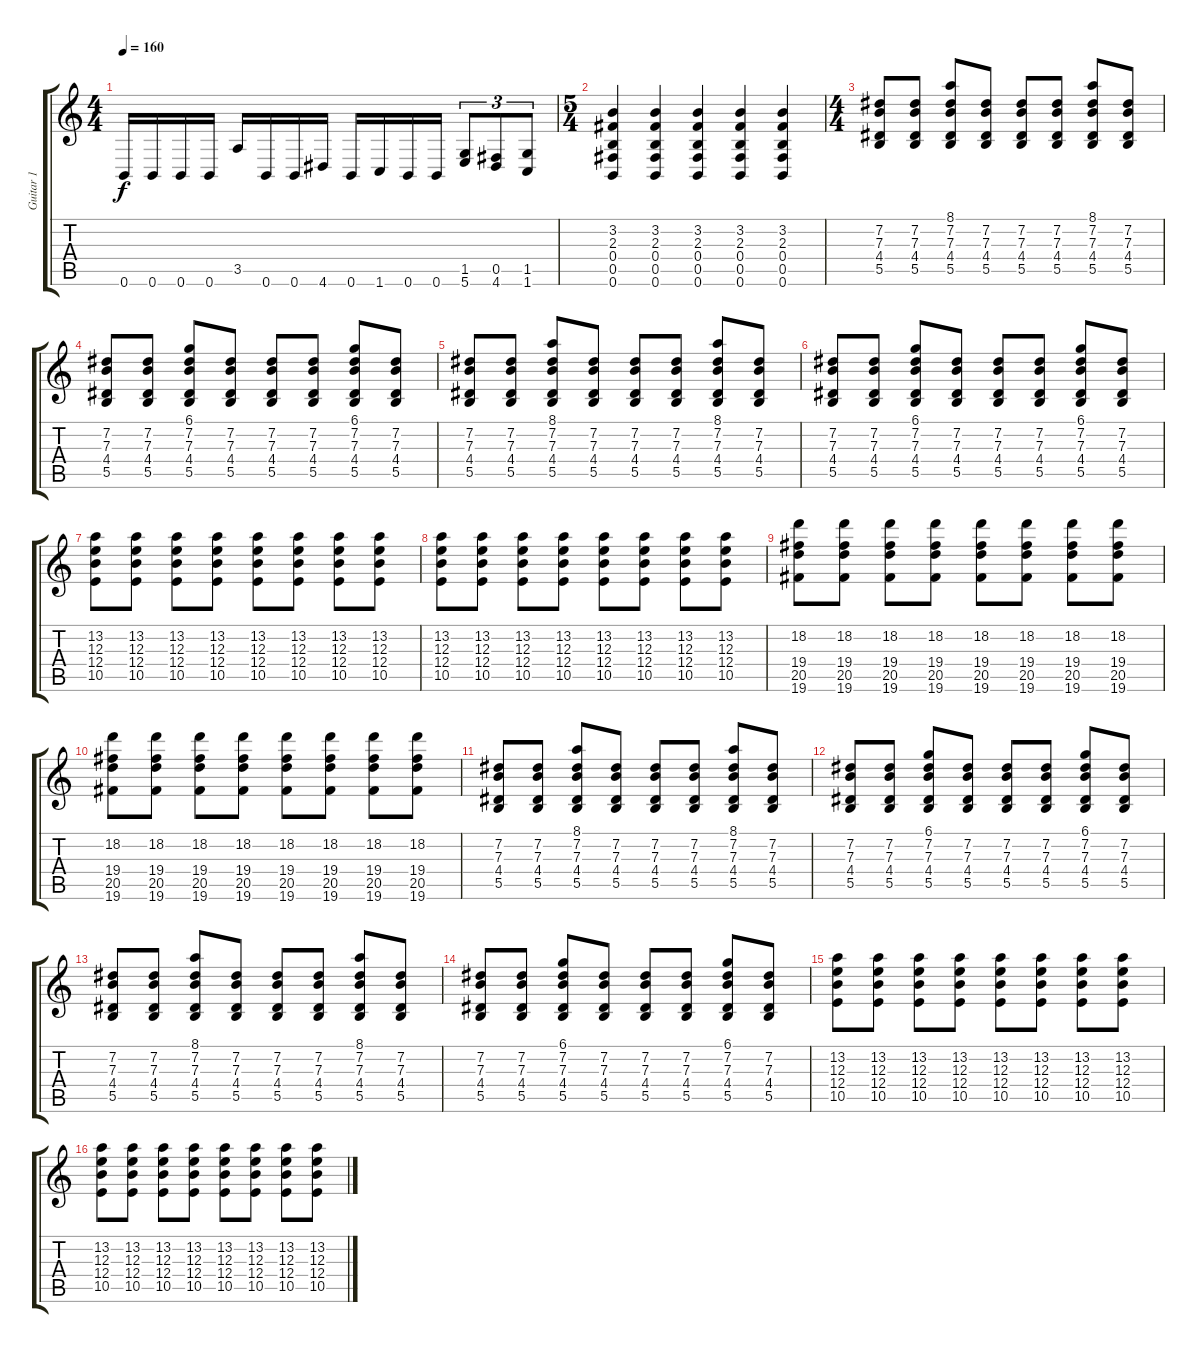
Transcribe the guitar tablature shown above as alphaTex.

\track ("Guitar 1" "Guitar 1") {instrument distortionguitar}
\staff {score tabs}
\tuning (Db4 Ab3 E3 B2 Gb2 B1) {hide}
\ts (4 4)
\tempo 160
\clef g2
\ks c
0.6.16{dy f} 0.6.16 0.6.16 0.6.16 3.5.16 0.6.16 0.6.16 4.6.16 0.6.16 1.6.16 0.6.16 0.6.16 (1.5 5.6).8{tu (3 2)} (0.5 4.6).8{tu (3 2)} (1.5 1.6).8{tu (3 2)} |
\ts (5 4)
(3.2 2.3 0.4 0.5 0.6).4 (3.2 2.3 0.4 0.5 0.6).4 (3.2 2.3 0.4 0.5 0.6).4 (3.2 2.3 0.4 0.5 0.6).4 (3.2 2.3 0.4 0.5 0.6).4 |
\ts (4 4)
(7.2 7.3 4.4 5.5).8{balance 12 instrument distortionguitar} (7.2 7.3 4.4 5.5).8 (8.1 7.2 7.3 4.4 5.5).8 (7.2 7.3 4.4 5.5).8 (7.2 7.3 4.4 5.5).8 (7.2 7.3 4.4 5.5).8 (8.1 7.2 7.3 4.4 5.5).8 (7.2 7.3 4.4 5.5).8 |
(7.2 7.3 4.4 5.5).8 (7.2 7.3 4.4 5.5).8 (6.1 7.2 7.3 4.4 5.5).8 (7.2 7.3 4.4 5.5).8 (7.2 7.3 4.4 5.5).8 (7.2 7.3 4.4 5.5).8 (6.1 7.2 7.3 4.4 5.5).8 (7.2 7.3 4.4 5.5).8 |
(7.2 7.3 4.4 5.5).8 (7.2 7.3 4.4 5.5).8 (8.1 7.2 7.3 4.4 5.5).8 (7.2 7.3 4.4 5.5).8 (7.2 7.3 4.4 5.5).8 (7.2 7.3 4.4 5.5).8 (8.1 7.2 7.3 4.4 5.5).8 (7.2 7.3 4.4 5.5).8 |
(7.2 7.3 4.4 5.5).8 (7.2 7.3 4.4 5.5).8 (6.1 7.2 7.3 4.4 5.5).8 (7.2 7.3 4.4 5.5).8 (7.2 7.3 4.4 5.5).8 (7.2 7.3 4.4 5.5).8 (6.1 7.2 7.3 4.4 5.5).8 (7.2 7.3 4.4 5.5).8 |
(13.2 12.3 12.4 10.5).8 (13.2 12.3 12.4 10.5).8 (13.2 12.3 12.4 10.5).8 (13.2 12.3 12.4 10.5).8 (13.2 12.3 12.4 10.5).8 (13.2 12.3 12.4 10.5).8 (13.2 12.3 12.4 10.5).8 (13.2 12.3 12.4 10.5).8 |
(13.2 12.3 12.4 10.5).8 (13.2 12.3 12.4 10.5).8 (13.2 12.3 12.4 10.5).8 (13.2 12.3 12.4 10.5).8 (13.2 12.3 12.4 10.5).8 (13.2 12.3 12.4 10.5).8 (13.2 12.3 12.4 10.5).8 (13.2 12.3 12.4 10.5).8 |
(18.2 19.4 20.5 19.6).8 (18.2 19.4 20.5 19.6).8 (18.2 19.4 20.5 19.6).8 (18.2 19.4 20.5 19.6).8 (18.2 19.4 20.5 19.6).8 (18.2 19.4 20.5 19.6).8 (18.2 19.4 20.5 19.6).8 (18.2 19.4 20.5 19.6).8 |
(18.2 19.4 20.5 19.6).8 (18.2 19.4 20.5 19.6).8 (18.2 19.4 20.5 19.6).8 (18.2 19.4 20.5 19.6).8 (18.2 19.4 20.5 19.6).8 (18.2 19.4 20.5 19.6).8 (18.2 19.4 20.5 19.6).8 (18.2 19.4 20.5 19.6).8 |
(7.2 7.3 4.4 5.5).8 (7.2 7.3 4.4 5.5).8 (8.1 7.2 7.3 4.4 5.5).8 (7.2 7.3 4.4 5.5).8 (7.2 7.3 4.4 5.5).8 (7.2 7.3 4.4 5.5).8 (8.1 7.2 7.3 4.4 5.5).8 (7.2 7.3 4.4 5.5).8 |
(7.2 7.3 4.4 5.5).8 (7.2 7.3 4.4 5.5).8 (6.1 7.2 7.3 4.4 5.5).8 (7.2 7.3 4.4 5.5).8 (7.2 7.3 4.4 5.5).8 (7.2 7.3 4.4 5.5).8 (6.1 7.2 7.3 4.4 5.5).8 (7.2 7.3 4.4 5.5).8 |
(7.2 7.3 4.4 5.5).8 (7.2 7.3 4.4 5.5).8 (8.1 7.2 7.3 4.4 5.5).8 (7.2 7.3 4.4 5.5).8 (7.2 7.3 4.4 5.5).8 (7.2 7.3 4.4 5.5).8 (8.1 7.2 7.3 4.4 5.5).8 (7.2 7.3 4.4 5.5).8 |
(7.2 7.3 4.4 5.5).8 (7.2 7.3 4.4 5.5).8 (6.1 7.2 7.3 4.4 5.5).8 (7.2 7.3 4.4 5.5).8 (7.2 7.3 4.4 5.5).8 (7.2 7.3 4.4 5.5).8 (6.1 7.2 7.3 4.4 5.5).8 (7.2 7.3 4.4 5.5).8 |
(13.2 12.3 12.4 10.5).8 (13.2 12.3 12.4 10.5).8 (13.2 12.3 12.4 10.5).8 (13.2 12.3 12.4 10.5).8 (13.2 12.3 12.4 10.5).8 (13.2 12.3 12.4 10.5).8 (13.2 12.3 12.4 10.5).8 (13.2 12.3 12.4 10.5).8 |
(13.2 12.3 12.4 10.5).8 (13.2 12.3 12.4 10.5).8 (13.2 12.3 12.4 10.5).8 (13.2 12.3 12.4 10.5).8 (13.2 12.3 12.4 10.5).8 (13.2 12.3 12.4 10.5).8 (13.2 12.3 12.4 10.5).8 (13.2 12.3 12.4 10.5).8
